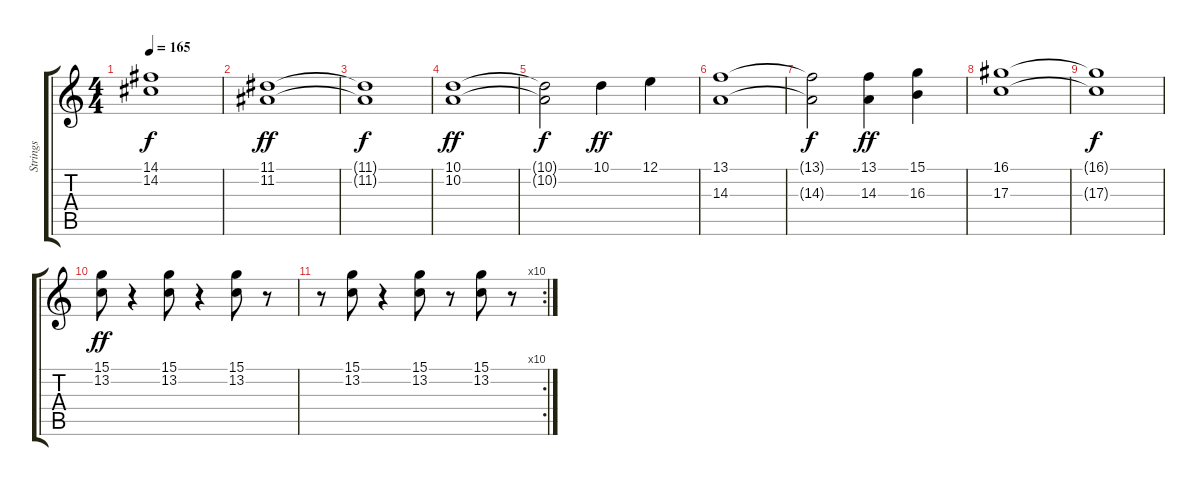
\track ("Strings" "Strings") {instrument stringensemble1}
\staff {score tabs}
\tuning (E4 B3 G3 D3 A2 E2) {hide}
\ts (4 4)
\tempo 165
\clef g2
\ks c
(14.1{t} 14.2{t}).1{dy f} |
(11.1 11.2).1{dy ff} |
(11.1{t} 11.2{t}).1{dy f} |
(10.1 10.2).1{dy ff} |
(10.1{t} 10.2{t}).2{dy f} 10.1.4{dy ff} 12.1.4 |
(13.1 14.3).1 |
(13.1{t} 14.3{t}).2{dy f} (13.1 14.3).4{dy ff} (15.1 16.3).4 |
(16.1 17.3).1 |
(16.1{t} 17.3{t}).1{dy f} |
(15.1 13.2).8{dy ff} r.4 (15.1 13.2).8 r.4 (15.1 13.2).8 r.8 |
\rc 10
r.8 (15.1 13.2).8 r.4 (15.1 13.2).8 r.8 (15.1 13.2).8 r.8
